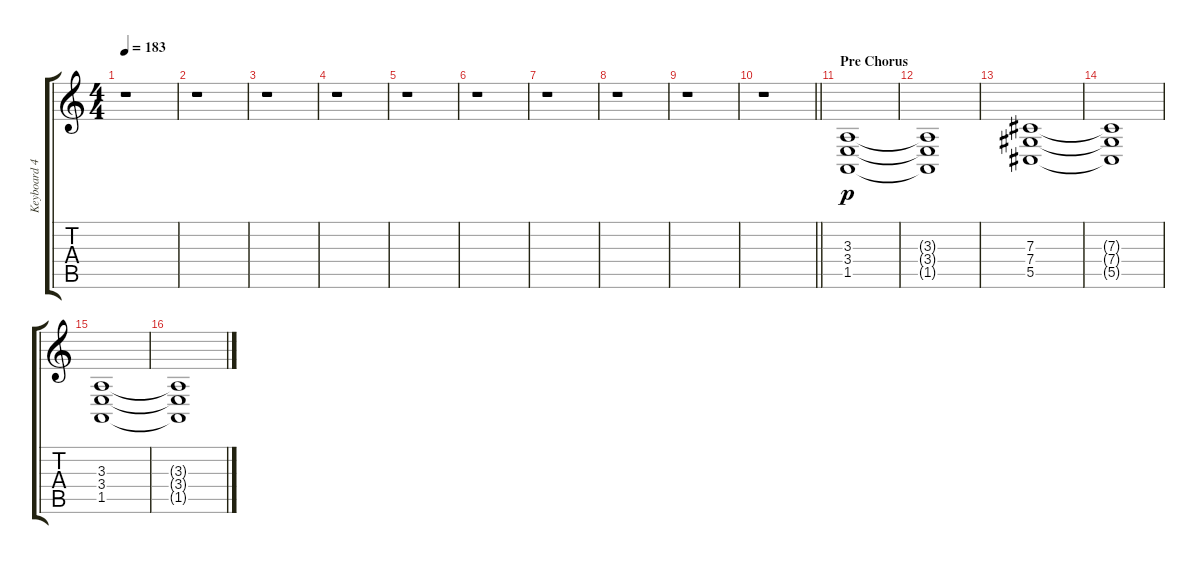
\track ("Keyboard 4" "Keyboard 4") {instrument choiraahs}
\staff {score tabs}
\tuning (Eb4 Bb3 Gb3 Db3 Ab2 Eb2) {hide}
\ts (4 4)
\tempo 183
\clef g2
\ks c
r.1{dy f} |
r.1 |
r.1 |
r.1 |
r.1 |
r.1 |
r.1 |
r.1 |
r.1 |
\barLineRight lightlight
r.1 |
\section ("" "Pre Chorus")
(3.3 3.4 1.5).1{dy p} |
(3.3{t} 3.4{t} 1.5{t}).1 |
(7.3 7.4 5.5).1 |
(7.3{t} 7.4{t} 5.5{t}).1 |
(3.3 3.4 1.5).1 |
(3.3{t} 3.4{t} 1.5{t}).1
